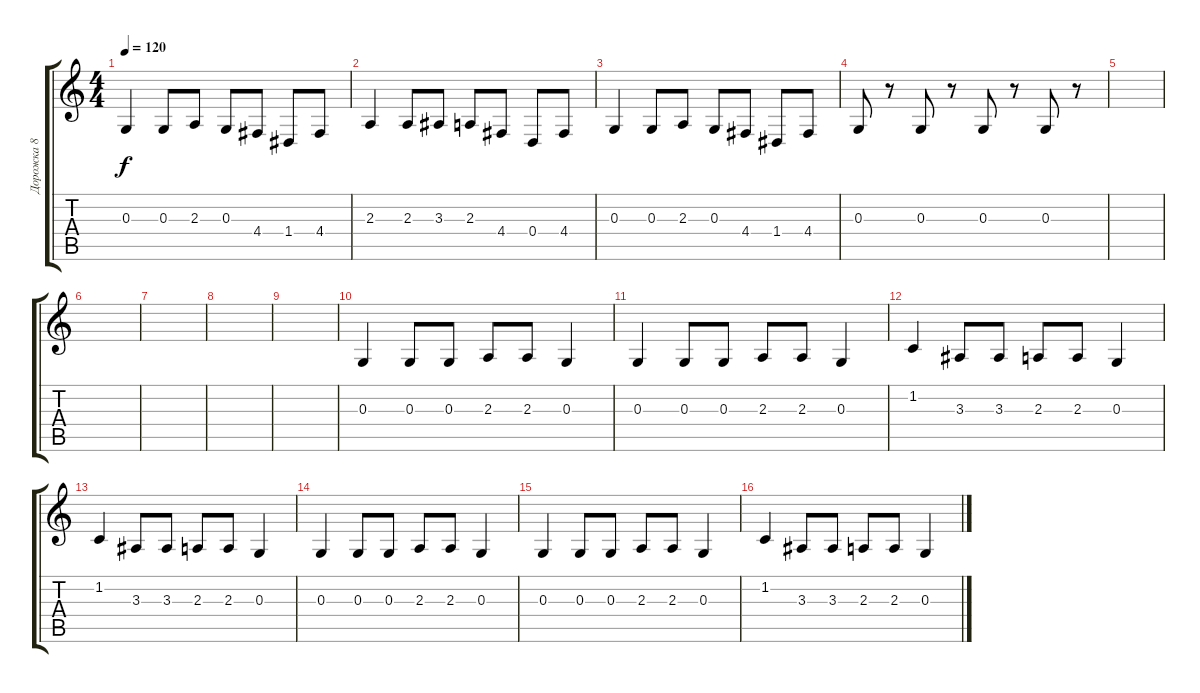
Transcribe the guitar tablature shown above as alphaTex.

\track ("Дорожка 8" "Дорожка 8") {instrument timpani}
\staff {score tabs}
\tuning (E4 B3 G3 D3 A2 E2) {hide}
\ts (4 4)
\tempo 120
\clef g2
\ks c
0.3.4{dy f} 0.3.8 2.3.8 0.3.8 4.4.8 1.4.8 4.4.8 |
2.3.4 2.3.8 3.3.8 2.3.8 4.4.8 0.4.8 4.4.8 |
0.3.4 0.3.8 2.3.8 0.3.8 4.4.8 1.4.8 4.4.8 |
0.3.8 r.8 0.3.8 r.8 0.3.8 r.8 0.3.8 r.8 |
|
|
|
|
|
0.3.4 0.3.8 0.3.8 2.3.8 2.3.8 0.3.4 |
0.3.4 0.3.8 0.3.8 2.3.8 2.3.8 0.3.4 |
1.2.4 3.3.8 3.3.8 2.3.8 2.3.8 0.3.4 |
1.2.4 3.3.8 3.3.8 2.3.8 2.3.8 0.3.4 |
0.3.4 0.3.8 0.3.8 2.3.8 2.3.8 0.3.4 |
0.3.4 0.3.8 0.3.8 2.3.8 2.3.8 0.3.4 |
1.2.4 3.3.8 3.3.8 2.3.8 2.3.8 0.3.4
